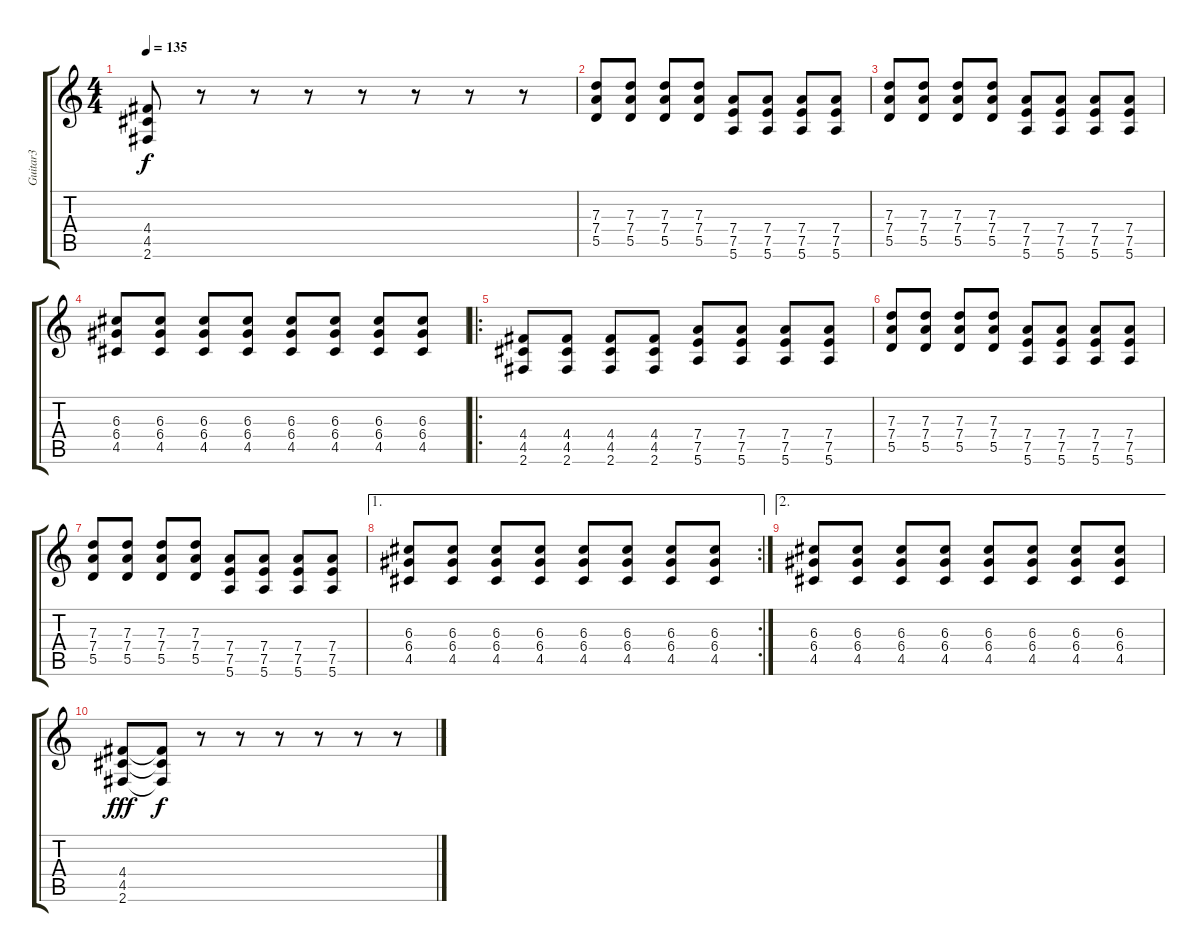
\track ("Guitar3" "Guitar3") {instrument overdrivenguitar}
\staff {score tabs}
\tuning (E4 B3 G3 D3 A2 E2) {hide}
\ts (4 4)
\tempo 135
\clef g2
\ks c
(4.4 4.5 2.6).8{dy f} r.8 r.8 r.8 r.8 r.8 r.8 r.8 |
(7.3 7.4 5.5).8 (7.3 7.4 5.5).8 (7.3 7.4 5.5).8 (7.3 7.4 5.5).8 (7.4 7.5 5.6).8 (7.4 7.5 5.6).8 (7.4 7.5 5.6).8 (7.4 7.5 5.6).8 |
(7.3 7.4 5.5).8 (7.3 7.4 5.5).8 (7.3 7.4 5.5).8 (7.3 7.4 5.5).8 (7.4 7.5 5.6).8 (7.4 7.5 5.6).8 (7.4 7.5 5.6).8 (7.4 7.5 5.6).8 |
(6.3 6.4 4.5).8 (6.3 6.4 4.5).8 (6.3 6.4 4.5).8 (6.3 6.4 4.5).8 (6.3 6.4 4.5).8 (6.3 6.4 4.5).8 (6.3 6.4 4.5).8 (6.3 6.4 4.5).8 |
\ro
(4.4 4.5 2.6).8 (4.4 4.5 2.6).8 (4.4 4.5 2.6).8 (4.4 4.5 2.6).8 (7.4 7.5 5.6).8 (7.4 7.5 5.6).8 (7.4 7.5 5.6).8 (7.4 7.5 5.6).8 |
(7.3 7.4 5.5).8 (7.3 7.4 5.5).8 (7.3 7.4 5.5).8 (7.3 7.4 5.5).8 (7.4 7.5 5.6).8 (7.4 7.5 5.6).8 (7.4 7.5 5.6).8 (7.4 7.5 5.6).8 |
(7.3 7.4 5.5).8 (7.3 7.4 5.5).8 (7.3 7.4 5.5).8 (7.3 7.4 5.5).8 (7.4 7.5 5.6).8 (7.4 7.5 5.6).8 (7.4 7.5 5.6).8 (7.4 7.5 5.6).8 |
\ae 1
\rc 2
(6.3 6.4 4.5).8 (6.3 6.4 4.5).8 (6.3 6.4 4.5).8 (6.3 6.4 4.5).8 (6.3 6.4 4.5).8 (6.3 6.4 4.5).8 (6.3 6.4 4.5).8 (6.3 6.4 4.5).8 |
\ae 2
(6.3 6.4 4.5).8 (6.3 6.4 4.5).8 (6.3 6.4 4.5).8 (6.3 6.4 4.5).8 (6.3 6.4 4.5).8 (6.3 6.4 4.5).8 (6.3 6.4 4.5).8 (6.3 6.4 4.5).8 |
(4.4 4.5 2.6).8{dy fff} (4.4{t} 4.5{t} 2.6{t}).8{dy f} r.8 r.8 r.8 r.8 r.8 r.8
